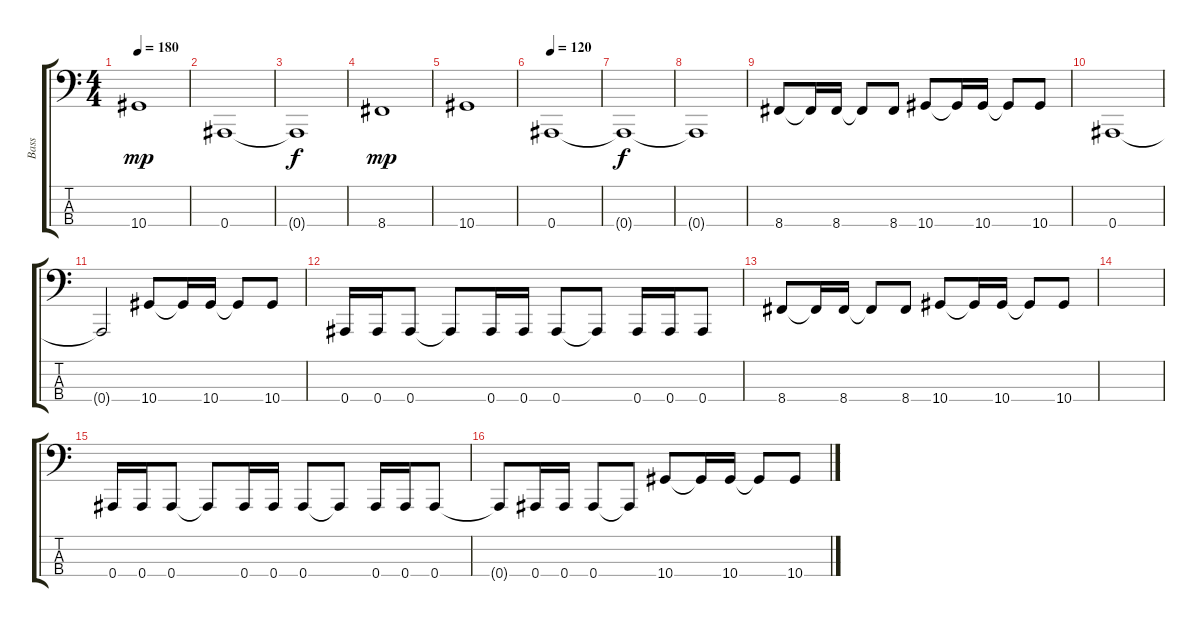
\track ("Bass" "Bass") {instrument electricbassfinger}
\staff {score tabs}
\tuning (Eb2 Bb1 F1 Bb0) {hide}
\ts (4 4)
\tempo 180
\clef f4
\ks c
10.4.1{dy mp} |
0.4.1 |
0.4{t}.1{dy f} |
8.4.1{dy mp} |
10.4.1 |
\tempo 120
0.4.1 |
0.4{t}.1{dy f} |
0.4{t}.1 |
8.4.8 8.4{t}.16 8.4.16 8.4{t}.8 8.4.8 10.4.8 10.4{t}.16 10.4.16 10.4{t}.8 10.4.8 |
0.4.1 |
0.4{t}.2 10.4.8 10.4{t}.16 10.4.16 10.4{t}.8 10.4.8 |
0.4.16 0.4.16 0.4.8 0.4{t}.8 0.4.16 0.4.16 0.4.8 0.4{t}.8 0.4.16 0.4.16 0.4.8 |
8.4.8 8.4{t}.16 8.4.16 8.4{t}.8 8.4.8 10.4.8 10.4{t}.16 10.4.16 10.4{t}.8 10.4.8 |
|
0.4.16 0.4.16 0.4.8 0.4{t}.8 0.4.16 0.4.16 0.4.8 0.4{t}.8 0.4.16 0.4.16 0.4.8 |
0.4{t}.8 0.4.16 0.4.16 0.4.8 0.4{t}.8 10.4.8 10.4{t}.16 10.4.16 10.4{t}.8 10.4.8
